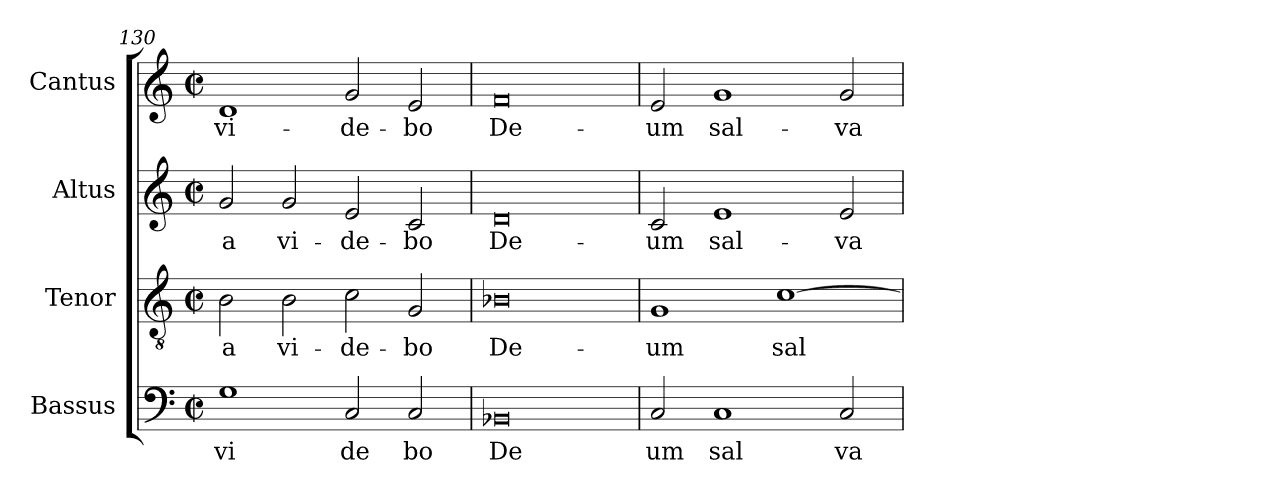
**kern	**text	**kern	**text	**kern	**text	**kern	**text
*part4	*part4	*part3	*part3	*part2	*part2	*part1	*part1
*staff4	*staff4	*staff3	*staff3	*staff2	*staff2	*staff1	*staff1
*I"Bassus	*	*I"Tenor	*	*I"Altus	*	*I"Cantus	*
*clefF4	*	*clefGv2	*	*clefG2	*	*clefG2	*
*M2/2	*	*M2/2	*	*M2/2	*	*M2/2	*
*met(c|)	*	*met(c|)	*	*met(c|)	*	*met(c|)	*
=130	=130	=130	=130	=130	=130	=130	=130
!	!LO:LY:b:cj	!	!LO:LY:b:cj	!	!LO:LY:b:cj	!	!LO:LY:b:cj
1G	vi	2B\	-a	2g/	-a	1d	vi-
!	!	!	!LO:LY:b:cj	!	!LO:LY:b:cj	!	!
.	.	2B\	vi-	2g/	vi-	.	.
!	!LO:LY:b:cj	!	!LO:LY:b:cj	!	!LO:LY:b:cj	!	!LO:LY:b:cj
2C/	de	2c\	-de-	2e/	-de-	2g/	-de-
!	!LO:LY:b:cj	!	!LO:LY:b:cj	!	!LO:LY:b:cj	!	!LO:LY:b:cj
2C/	bo	2G/	-bo	2c/	-bo	2e/	-bo
=131	=131	=131	=131	=131	=131	=131	=131
!	!LO:LY:b:cj	!	!LO:LY:b:cj	!	!LO:LY:b:cj	!	!LO:LY:b:cj
0BB-X	De	0B-X	De-	0d	De-	0f	De-
=132	=132	=132	=132	=132	=132	=132	=132
!	!LO:LY:b:cj	!	!LO:LY:b:cj	!	!LO:LY:b:cj	!	!LO:LY:b:cj
2C/	um	1G	-um	2c/	-um	2e/	-um
!	!LO:LY:b:cj	!	!	!	!LO:LY:b:cj	!	!LO:LY:b:cj
1C	sal	.	.	1e	sal-	1g	sal-
!	!	!	!LO:LY:b:cj	!	!	!	!
.	.	[>1c	sal-	.	.	.	.
!	!LO:LY:b:cj	!	!	!	!LO:LY:b:cj	!	!LO:LY:b:cj
2C/	va	.	.	2e/	-va-	2g/	-va-
=	=	=	=	=	=	=	=
*-	*-	*-	*-	*-	*-	*-	*-
